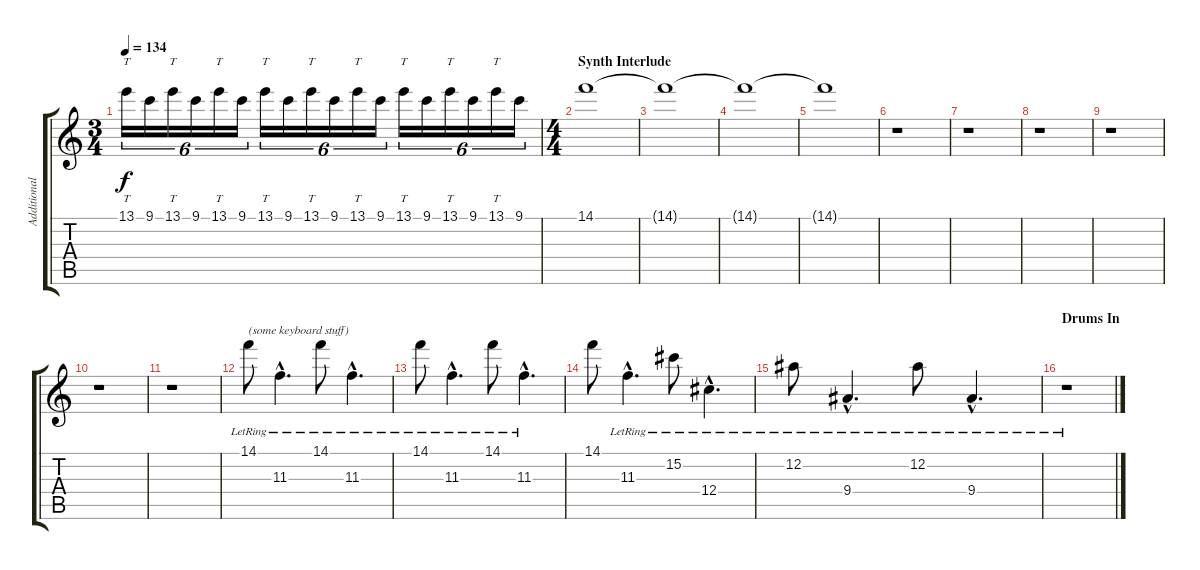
\track ("Additional Guitars" "Additional") {instrument distortionguitar}
\staff {score tabs}
\tuning (Eb4 Bb3 Gb3 Db3 Ab2 Eb2) {hide}
\ts (3 4)
\tempo 134
\clef g2
\ks c
13.1.16{tt tu (6 4) dy f} 9.1.16{tu (6 4)} 13.1.16{tt tu (6 4)} 9.1.16{tu (6 4)} 13.1.16{tt tu (6 4)} 9.1.16{tu (6 4)} 13.1.16{tt tu (6 4)} 9.1.16{tu (6 4)} 13.1.16{tt tu (6 4)} 9.1.16{tu (6 4)} 13.1.16{tt tu (6 4)} 9.1.16{tu (6 4)} 13.1.16{tt tu (6 4)} 9.1.16{tu (6 4)} 13.1.16{tt tu (6 4)} 9.1.16{tu (6 4)} 13.1.16{tt tu (6 4)} 9.1.16{tu (6 4)} |
\ts (4 4)
\section ("" "Synth Interlude")
14.1.1{volume 0} |
14.1{t}.1 |
14.1{t}.1 |
14.1{t}.1 |
r.1 |
r.1 |
r.1 |
r.1 |
r.1 |
r.1 |
14.1{lr}.8{txt "(some keyboard stuff)" volume 10 balance 8 instrument vibraphone} 11.3{hac lr}.4{d} 14.1{lr}.8 11.3{hac lr}.4{d} |
14.1{lr}.8 11.3{hac lr}.4{d} 14.1{lr}.8 11.3{hac lr}.4{d} |
14.1.8 11.3{hac lr}.4{d} 15.2{lr}.8 12.4{hac lr}.4{d} |
12.2{lr}.8 9.4{hac lr}.4{d} 12.2{lr}.8 9.4{hac lr}.4{d} |
\section ("" "Drums In")
r.1
